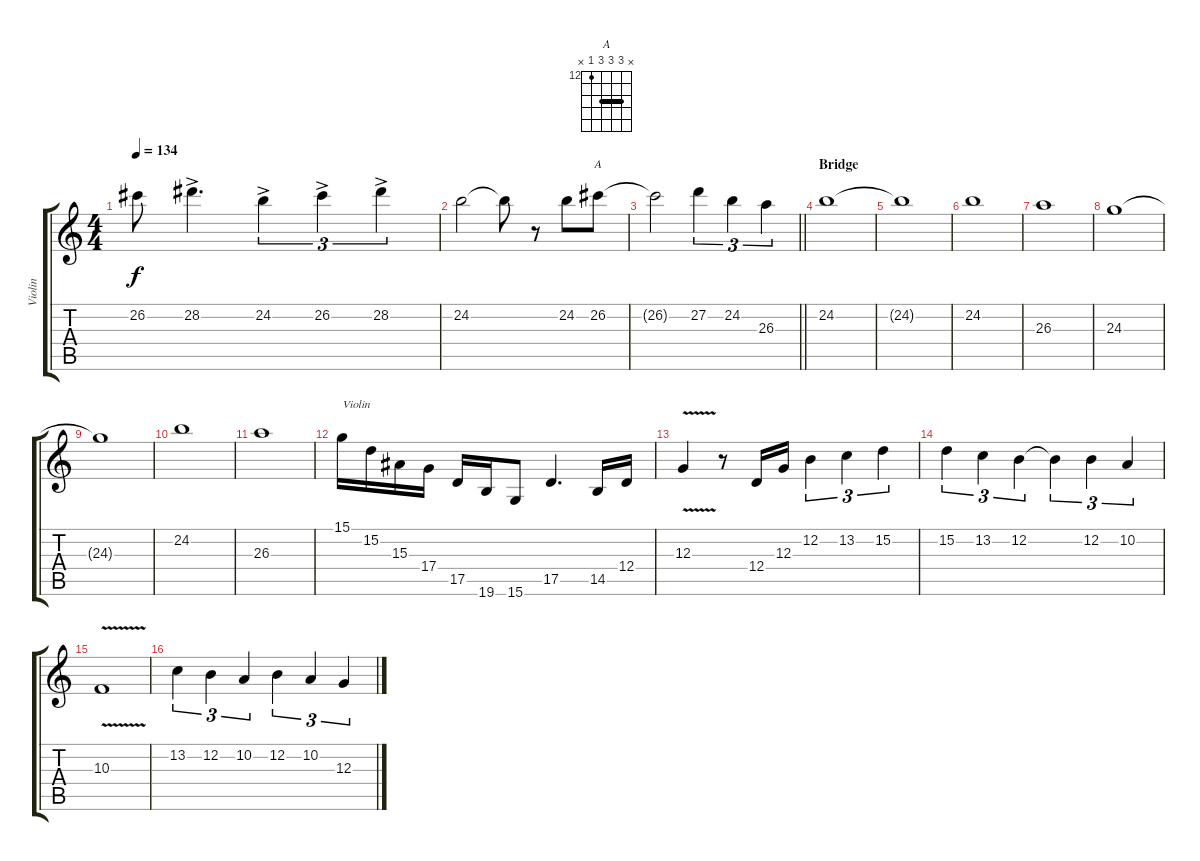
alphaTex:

\track ("Violin" "Violin") {instrument violin}
\staff {score tabs}
\tuning (E4 B3 G3 D3 A2 E2) {hide}
\chord ("A" x 14 14 14 12 x) {firstfret 12 barre 14}
\ts (4 4)
\tempo 134
\clef g2
\ks c
26.2{t}.8{dy f} 28.2{ac}.4{d} 24.2{ac}.4{tu (3 2)} 26.2{ac}.4{tu (3 2)} 28.2{ac}.4{tu (3 2)} |
24.2.2 24.2{t}.8 r.8 24.2.8 26.2.8{ch "A"} |
\barLineRight lightlight
26.2{t}.2 27.2.4{tu (3 2)} 24.2.4{tu (3 2)} 26.3.4{tu (3 2)} |
\section ("" "Bridge")
24.2.1 |
24.2{t}.1 |
24.2.1 |
26.3.1 |
24.3.1 |
24.3{t}.1 |
24.2.1 |
26.3.1 |
15.1.16{txt "Violin"} 15.2.16 15.3.16 17.4.16 17.5.16 19.6.16 15.6.8 17.5.4{d} 14.5.16 12.4.16 |
12.3{v}.4 r.8 12.4.16 12.3.16 12.2.4{tu (3 2)} 13.2.4{tu (3 2)} 15.2.4{tu (3 2)} |
15.2.4{tu (3 2)} 13.2.4{tu (3 2)} 12.2.4{tu (3 2)} 12.2{t}.4{tu (3 2)} 12.2.4{tu (3 2)} 10.2.4{tu (3 2)} |
10.3{v}.1 |
13.2.4{tu (3 2)} 12.2.4{tu (3 2)} 10.2.4{tu (3 2)} 12.2.4{tu (3 2)} 10.2.4{tu (3 2)} 12.3.4{tu (3 2)}
